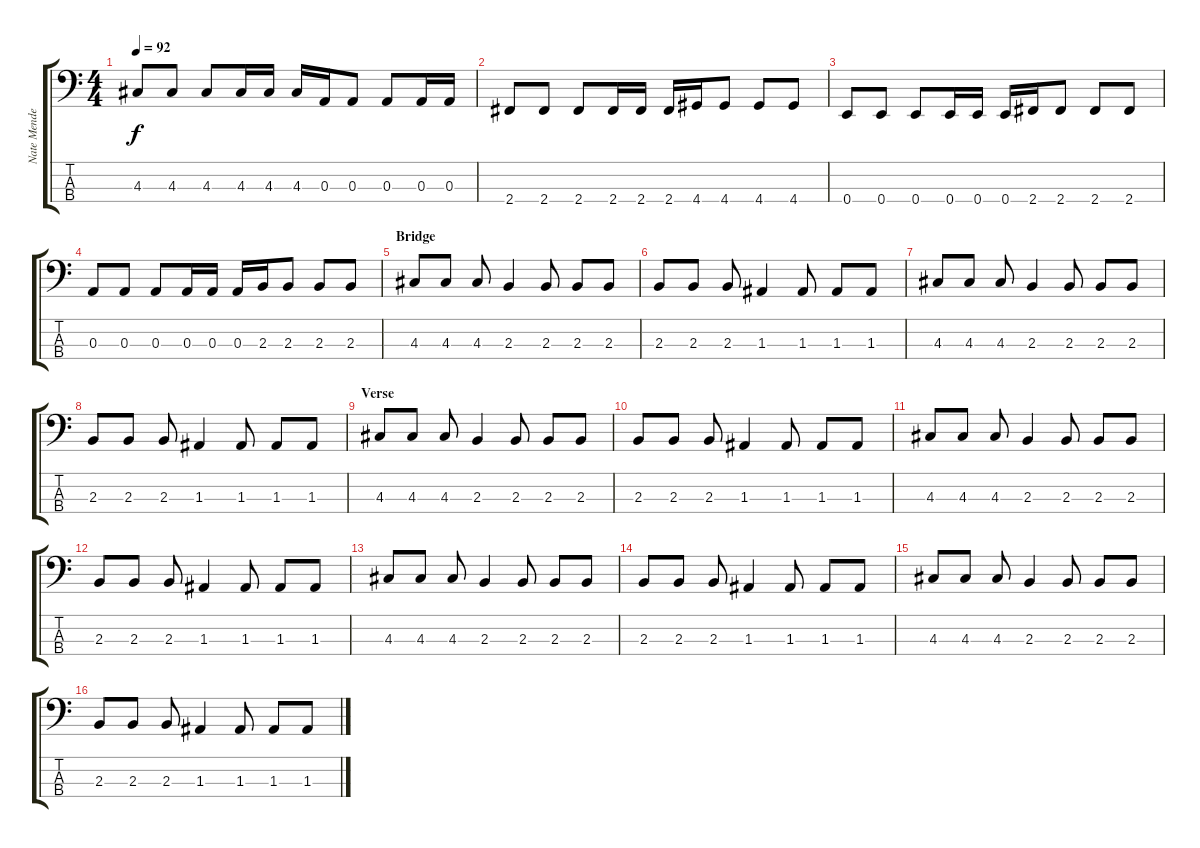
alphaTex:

\track ("Nate Mendel (Bass)" "Nate Mende") {instrument electricbassfinger}
\staff {score tabs}
\tuning (G2 D2 A1 E1) {hide}
\ts (4 4)
\tempo 92
\clef f4
\ks c
4.3.8{dy f} 4.3.8 4.3.8 4.3.16 4.3.16 4.3.16 0.3.16 0.3.8 0.3.8 0.3.16 0.3.16 |
2.4.8 2.4.8 2.4.8 2.4.16 2.4.16 2.4.16 4.4.16 4.4.8 4.4.8 4.4.8 |
0.4.8 0.4.8 0.4.8 0.4.16 0.4.16 0.4.16 2.4.16 2.4.8 2.4.8 2.4.8 |
0.3.8 0.3.8 0.3.8 0.3.16 0.3.16 0.3.16 2.3.16 2.3.8 2.3.8 2.3.8 |
\section ("" "Bridge")
4.3.8 4.3.8 4.3.8 2.3.4 2.3.8 2.3.8 2.3.8 |
2.3.8 2.3.8 2.3.8 1.3.4 1.3.8 1.3.8 1.3.8 |
4.3.8 4.3.8 4.3.8 2.3.4 2.3.8 2.3.8 2.3.8 |
2.3.8 2.3.8 2.3.8 1.3.4 1.3.8 1.3.8 1.3.8 |
\section ("" "Verse")
4.3.8 4.3.8 4.3.8 2.3.4 2.3.8 2.3.8 2.3.8 |
2.3.8 2.3.8 2.3.8 1.3.4 1.3.8 1.3.8 1.3.8 |
4.3.8 4.3.8 4.3.8 2.3.4 2.3.8 2.3.8 2.3.8 |
2.3.8 2.3.8 2.3.8 1.3.4 1.3.8 1.3.8 1.3.8 |
4.3.8 4.3.8 4.3.8 2.3.4 2.3.8 2.3.8 2.3.8 |
2.3.8 2.3.8 2.3.8 1.3.4 1.3.8 1.3.8 1.3.8 |
4.3.8 4.3.8 4.3.8 2.3.4 2.3.8 2.3.8 2.3.8 |
2.3.8 2.3.8 2.3.8 1.3.4 1.3.8 1.3.8 1.3.8
